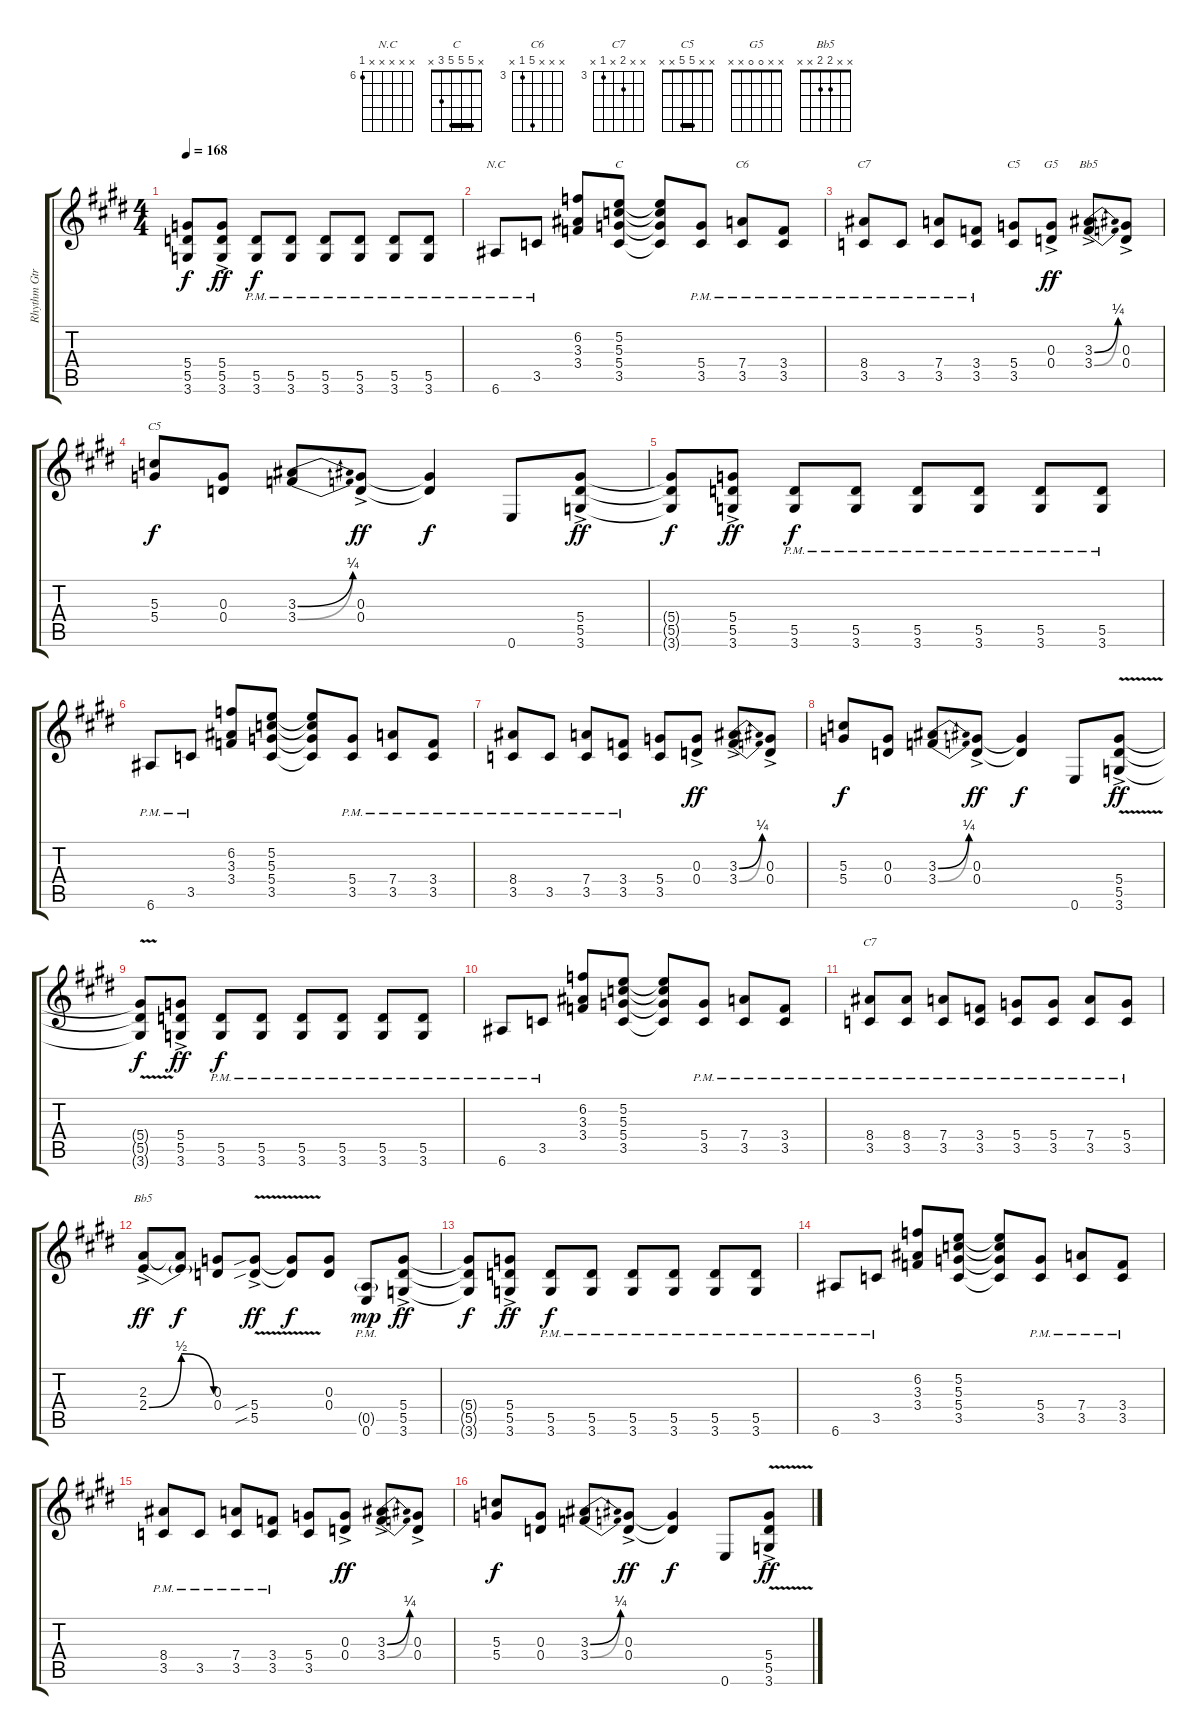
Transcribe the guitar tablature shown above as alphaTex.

\track ("Rhythm Gtr. (elec.)" "Rhythm Gtr") {instrument overdrivenguitar}
\staff {score tabs}
\tuning (E4 B3 G3 D3 A2 E2) {hide}
\chord ("N.C" x x x x x 6) {firstfret 6}
\chord ("C" x 5 5 5 3 x) {barre 5}
\chord ("C6" x x x 7 3 x) {firstfret 3}
\chord ("C7" x x 5 x 3 x) {firstfret 3}
\chord ("C5" x x x 5 3 x)
\chord ("G5" x x 0 0 x x)
\chord ("Bb5" x x 3 3 x x) {barre 3}
\chord ("C5" x x 5 5 x x) {barre 5}
\chord ("C7" x x 4 x 3 x) {firstfret 3}
\chord ("Bb5" x x 2 2 x x)
\ts (4 4)
\tempo 168
\clef g2
\ks e
(5.4{t} 5.5{t} 3.6{t}).8{dy f} (5.4{ac} 5.5{ac} 3.6{ac}).8{dy ff} (5.5{pm} 3.6{pm}).8{dy f} (5.5{pm} 3.6{pm}).8 (5.5{pm} 3.6{pm}).8 (5.5{pm} 3.6{pm}).8 (5.5{pm} 3.6{pm}).8 (5.5{pm} 3.6{pm}).8 |
6.6{pm}.8{ch "N.C"} 3.5{pm}.8 (6.2 3.3 3.4).8 (5.2 5.3 5.4 3.5).8{ch "C"} (5.2{t} 5.3{t} 5.4{t} 3.5{t}).8 (5.4{pm} 3.5{pm}).8 (7.4{pm} 3.5{pm}).8{ch "C6"} (3.4{pm} 3.5{pm}).8 |
(8.4{pm} 3.5{pm}).8{ch "C7"} 3.5{pm}.8 (7.4{pm} 3.5{pm}).8 (3.4{pm} 3.5{pm}).8 (5.4 3.5).8{ch "C5"} (0.3{ac} 0.4{ac}).8{ch "G5" dy ff} (3.3{be (bend 0 0 60 1) ac} 3.4{be (bend 0 0 60 1) ac}).8{ch "Bb5"} (0.3{ac} 0.4{ac}).8 |
(5.3 5.4).8{ch "C5" dy f} (0.3 0.4).8 (3.3{be (bend 0 0 60 1)} 3.4{be (bend 0 0 60 1)}).8 (0.3{ac} 0.4{ac}).8{dy ff} (0.3{t} 0.4{t}).4{dy f} 0.6.8 (5.4{ac} 5.5{ac} 3.6{ac}).8{dy ff} |
(5.4{t} 5.5{t} 3.6{t}).8{dy f} (5.4{ac} 5.5{ac} 3.6{ac}).8{dy ff} (5.5{pm} 3.6{pm}).8{dy f} (5.5{pm} 3.6{pm}).8 (5.5{pm} 3.6{pm}).8 (5.5{pm} 3.6{pm}).8 (5.5{pm} 3.6{pm}).8 (5.5{pm} 3.6{pm}).8 |
6.6{pm}.8 3.5{pm}.8 (6.2 3.3 3.4).8 (5.2 5.3 5.4 3.5).8 (5.2{t} 5.3{t} 5.4{t} 3.5{t}).8 (5.4{pm} 3.5{pm}).8 (7.4{pm} 3.5{pm}).8 (3.4{pm} 3.5{pm}).8 |
(8.4{pm} 3.5{pm}).8 3.5{pm}.8 (7.4{pm} 3.5{pm}).8 (3.4{pm} 3.5{pm}).8 (5.4 3.5).8 (0.3{ac} 0.4{ac}).8{dy ff} (3.3{be (bend 0 0 60 1) ac} 3.4{be (bend 0 0 60 1) ac}).8 (0.3{ac} 0.4{ac}).8 |
(5.3 5.4).8{dy f} (0.3 0.4).8 (3.3{be (bend 0 0 60 1)} 3.4{be (bend 0 0 60 1)}).8 (0.3{ac} 0.4{ac}).8{dy ff} (0.3{t} 0.4{t}).4{dy f} 0.6.8 (5.4{v ac} 5.5{v ac} 3.6{v ac}).8{dy ff} |
(5.4{t} 5.5{t} 3.6{t}).8{dy f} (5.4{ac} 5.5{ac} 3.6{ac}).8{dy ff} (5.5{pm} 3.6{pm}).8{dy f} (5.5{pm} 3.6{pm}).8 (5.5{pm} 3.6{pm}).8 (5.5{pm} 3.6{pm}).8 (5.5{pm} 3.6{pm}).8 (5.5{pm} 3.6{pm}).8 |
6.6{pm}.8 3.5{pm}.8 (6.2 3.3 3.4).8 (5.2 5.3 5.4 3.5).8 (5.2{t} 5.3{t} 5.4{t} 3.5{t}).8 (5.4{pm} 3.5{pm}).8 (7.4{pm} 3.5{pm}).8 (3.4{pm} 3.5{pm}).8 |
(8.4{pm} 3.5{pm}).8{ch "C7"} (8.4{pm} 3.5{pm}).8 (7.4{pm} 3.5{pm}).8 (3.4{pm} 3.5{pm}).8 (5.4{pm} 3.5{pm}).8 (5.4{pm} 3.5{pm}).8 (7.4{pm} 3.5{pm}).8 (5.4{pm} 3.5{pm}).8 |
(2.3{ac} 2.4{be (bendrelease 0 0 30 2 30 2 60 0) ac}).8{ch "Bb5" dy ff} (2.3{t} 2.4{t}).8{dy f} (0.3 0.4).8 (5.4{v sib ac} 5.5{v sib ac}).8{dy ff} (5.4{t} 5.5{t}).8{dy f} (0.3 0.4).8 (0.5{g pm} 0.6{pm}).8{dy mp} (5.4{ac} 5.5{ac} 3.6{ac}).8{dy ff} |
(5.4{t} 5.5{t} 3.6{t}).8{dy f} (5.4{ac} 5.5{ac} 3.6{ac}).8{dy ff} (5.5{pm} 3.6{pm}).8{dy f} (5.5{pm} 3.6{pm}).8 (5.5{pm} 3.6{pm}).8 (5.5{pm} 3.6{pm}).8 (5.5{pm} 3.6{pm}).8 (5.5{pm} 3.6{pm}).8 |
6.6{pm}.8 3.5{pm}.8 (6.2 3.3 3.4).8 (5.2 5.3 5.4 3.5).8 (5.2{t} 5.3{t} 5.4{t} 3.5{t}).8 (5.4{pm} 3.5{pm}).8 (7.4{pm} 3.5{pm}).8 (3.4{pm} 3.5{pm}).8 |
(8.4{pm} 3.5{pm}).8 3.5{pm}.8 (7.4{pm} 3.5{pm}).8 (3.4{pm} 3.5{pm}).8 (5.4 3.5).8 (0.3{ac} 0.4{ac}).8{dy ff} (3.3{be (bend 0 0 60 1) ac} 3.4{be (bend 0 0 60 1) ac}).8 (0.3{ac} 0.4{ac}).8 |
(5.3 5.4).8{dy f} (0.3 0.4).8 (3.3{be (bend 0 0 60 1)} 3.4{be (bend 0 0 60 1)}).8 (0.3{ac} 0.4{ac}).8{dy ff} (0.3{t} 0.4{t}).4{dy f} 0.6.8 (5.4{v ac} 5.5{v ac} 3.6{v ac}).8{dy ff}
